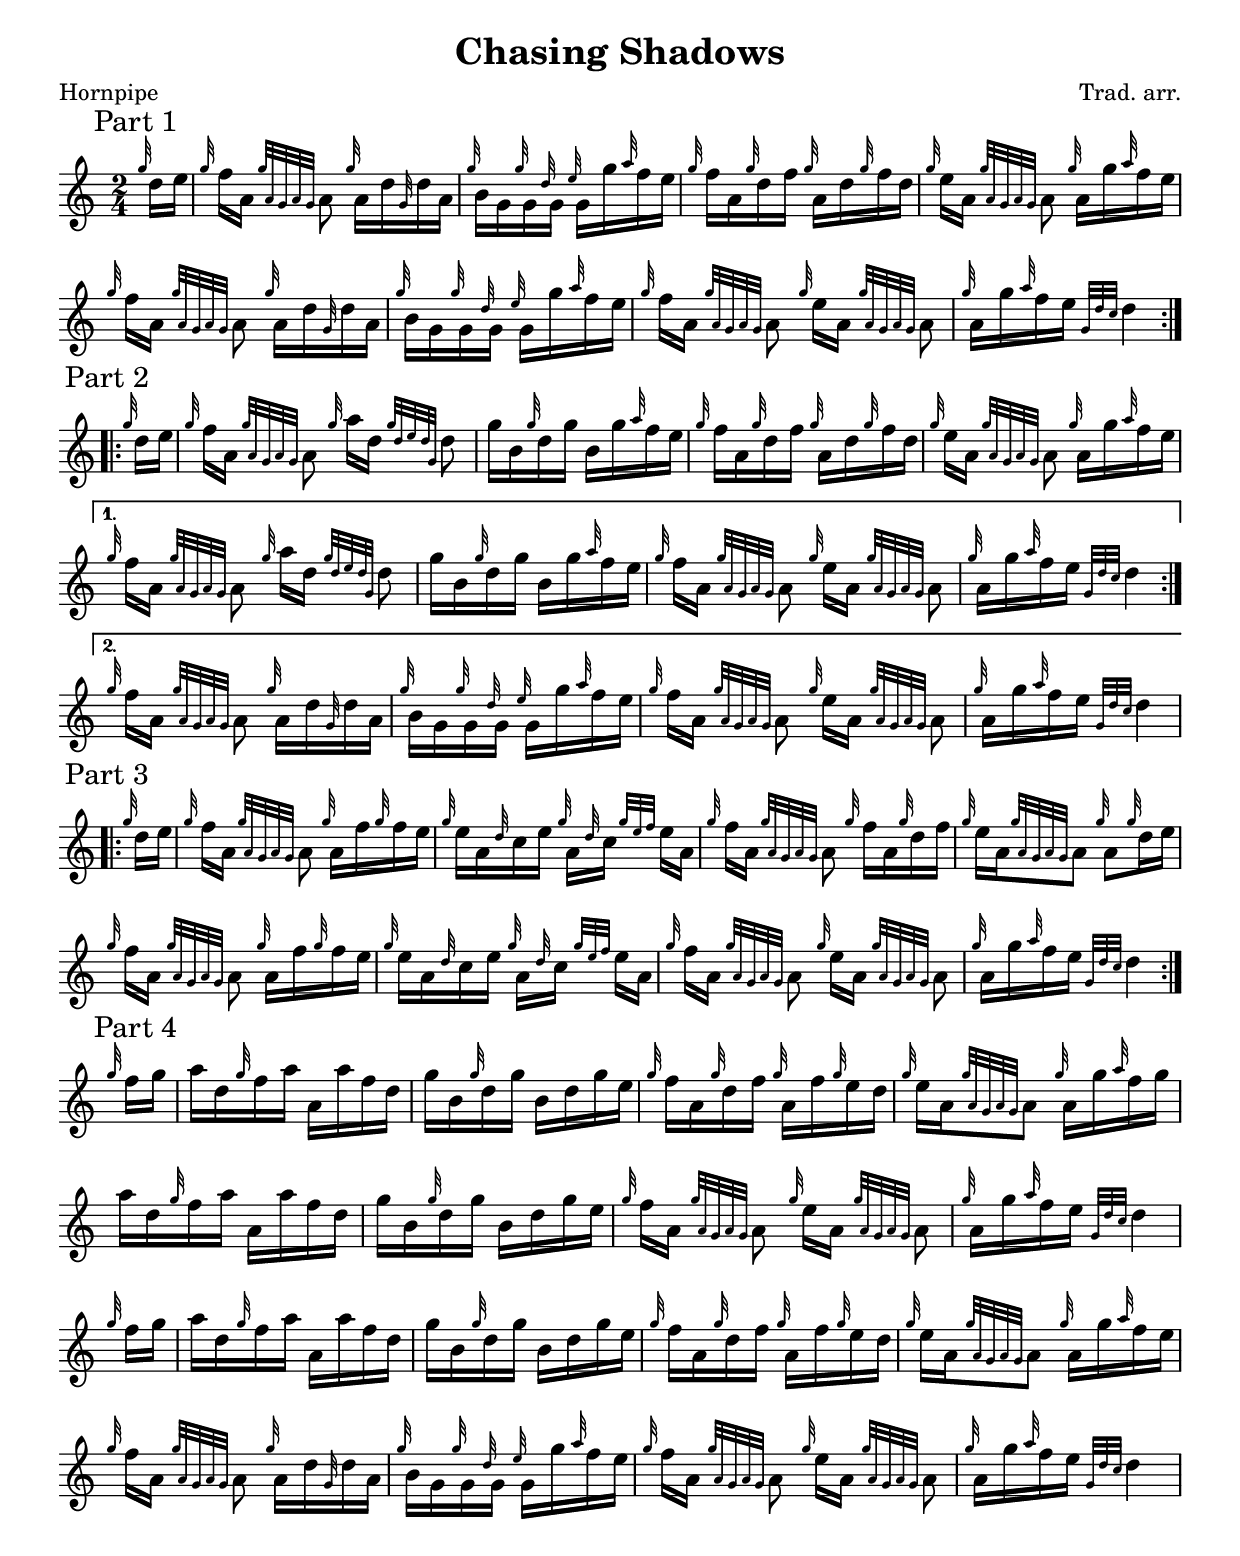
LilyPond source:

\version "2.18.2"

\include "bagpipe.ly"

\header {
    title = "Chasing Shadows"
    % subtitle = "Subtitle"
    meter = "Hornpipe"
    % composer = "Name"
    arranger = "Trad. arr."
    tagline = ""
}

\score {
    {
        \hideKeySignature
        \time 2/4

        % Part 1 %
        \mark "Part 1"
        \repeat volta 2 {
            \partial 8 \grg d16 e
            \grg f16 a \gbirl a8 \grg a16 d \grG d a \grg b G \grg G \grd G \gre G g \grA f e
            \grg f16 a \grg d f \grg a d \grg f d \grg e a \gbirl a8 \grg a16 g \grA f e

            \grg f16 a \gbirl a8 \grg a16 d \grG d a \grg b G \grg G \grd G \gre G g \grA f e
            \grg f a \gbirl a8 \grg e16 a \gbirl a8 \grg a16 g \grA f e \thrwd d4
        }

        \break


        % Part 2 %
        \mark "Part 2"
        \repeat volta 2 {
            \partial 8 \grg d16 e
            \grg f16 a \gbirl a8 \grg A16 d \shaked d8 g16 b \grg d g b g \grA f e
            \grg f16 a \grg d f \grg a d \grg f d \grg e a \gbirl a8 \grg a16 g \grA f e
        }
        \alternative {
            { \grg f16 a \gbirl a8 \grg A16 d \shaked d8 g16 b \grg d g b g \grA f e
              \grg f a \gbirl a8 \grg e16 a \gbirl a8 \grg a16 g \grA f e \thrwd d4 }
            { \grg f16 a \gbirl a8 \grg a16 d \grG d a \grg b G \grg G \grd G \gre G g \grA f e
              \grg f a \gbirl a8 \grg e16 a \gbirl a8 \grg a16 g \grA f e \thrwd d4 }
        }

        \break


        % Part 3 %
        \mark "Part 3"
        \repeat volta 2 {
            \partial 8 \grg d16 e
            \grg f16 a \gbirl a8 \grg a16 f \grg f e \grg e a \grd c e \grg a \grd c \dble e a
            \grg f16 a \gbirl a8 \grg f16 a \grg d f \grg e[ a \gbirl a8] \grg a \grg d16 e

            \grg f16 a \gbirl a8 \grg a16 f \grg f e \grg e a \grd c e \grg a \grd c \dble e a
            \grg f a \gbirl a8 \grg e16 a \gbirl a8 \grg a16 g \grA f e \thrwd d4
        }

        \break


        % Part 4 %
        \mark "Part 4"
        \partial 8 \grg f16 g
        A d \grg f A a A f d g b \grg d g b d g e
        \grg f16 a \grg d f \grg a f \grg e d \grg e[ a \gbirl a8] \grg a16 g \grA f g
        
        A d \grg f A a A f d g b \grg d g b d g e
        \grg f a \gbirl a8 \grg e16 a \gbirl a8 \grg a16 g \grA f e \thrwd d4

        \break

        \partial 8 \grg f16 g
        A d \grg f A a A f d g b \grg d g b d g e
        \grg f16 a \grg d f \grg a f \grg e d \grg e[ a \gbirl a8] \grg a16 g \grA f e
        
        \grg f16 a \gbirl a8 \grg a16 d \grG d a \grg b G \grg G \grd G \gre G g \grA f e
        \grg f a \gbirl a8 \grg e16 a \gbirl a8 \grg a16 g \grA f e \thrwd d4


        %\repeat volta 2 {
        %   \partial 8 \grg f16 g
        %   A d \grg f A a A f d g b \grg d g b d g e
        %   \grg f16 a \grg d f \grg a f \grg e d \grg e[ a \gbirl a8] \grg a16 g \grA f g
        %}
        %\alternative {
        %   { A d \grg f A a A f d g b \grg d g b d g e
        %     \grg f a \gbirl a8 \grg e16 a \gbirl a8 \grg a16 g \grA f e \thrwd d4 }
        %   { \grg f16 a \gbirl a8 \grg a16 d \grG d a \grg b G \grg G \grd G \gre G g \grA f e
        %     \grg f a \gbirl a8 \grg e16 a \gbirl a8 \grg a16 g \grA f e \thrwd d4 }
        %}
    }

    \layout {
        indent = 0.0\cm
        \context { \Score \remove "Bar_number_engraver" }
    }
    
    % \midi {}
}